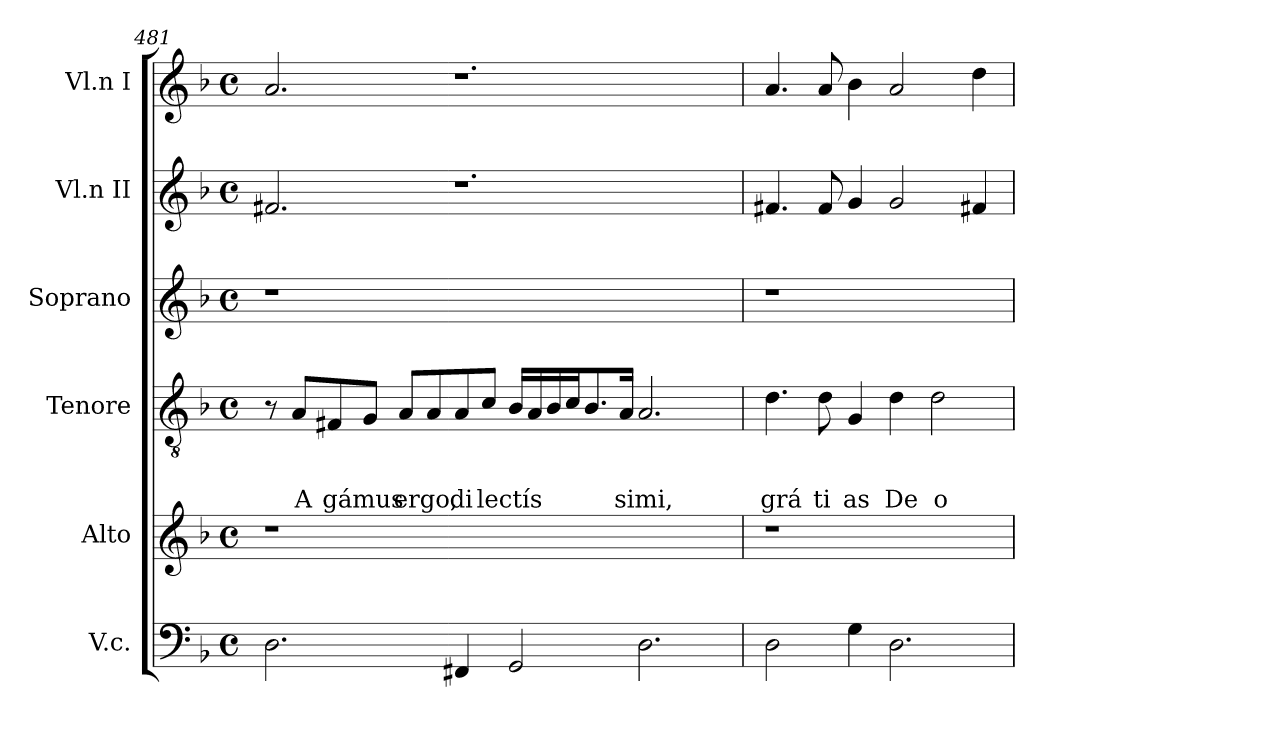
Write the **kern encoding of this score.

**kern	**kern	**kern	**text	**text	**text	**kern	**kern	**kern
*part6	*part5	*part4	*part4	*part4	*part4	*part3	*part2	*part1
*staff6	*staff5	*staff4	*staff4	*staff4	*staff4	*staff3	*staff2	*staff1
*I"V.c.	*I"Alto	*I"Tenore	*	*	*	*I"Soprano	*I"Vl.n II	*I"Vl.n I
*I'V.c.	*I'Alto	*I'Tenore	*	*	*	*I'Soprano	*I'Vl.n II	*I'Vl.n I
*clefF4	*clefG2	*clefGv2	*	*	*	*clefG2	*clefG2	*clefG2
*k[b-]	*k[b-]	*k[b-]	*	*	*	*k[b-]	*k[b-]	*k[b-]
*F:	*F:	*F:	*	*	*	*F:	*F:	*F:
*M4/4	*M4/4	*M4/4	*	*	*	*M4/4	*M4/4	*M4/4
*met(c)	*met(c)	*met(c)	*	*	*	*met(c)	*met(c)	*met(c)
=481	=481	=481	=481	=481	=481	=481	=481	=481
2.D\	1r	8r	.	.	.	1r	2.f#X/	2.a/
!	!	!	!	!	!LO:LY:b	!	!	!
.	.	8A/L	.	.	A	.	.	.
!	!	!	!	!	!LO:LY:b	!	!	!
.	.	8F#X/	.	.	gámus	.	.	.
.	.	8G/J	.	.	.	.	.	.
!	!	!	!	!	!LO:LY:b	!	!	!
.	.	8A/L	.	.	ergo,	.	.	.
.	.	8A/	.	.	.	.	.	.
!	!	!	!	!	!LO:LY:b	!	!	!
4FF#X/	.	8A/	.	.	di	.	1.r	1.r
!	!	!	!	!	!LO:LY:b	!	!	!
.	.	8c/J	.	.	lectís	.	.	.
2GG/	1ryy	16B-/LL	.	.	.	1ryy	.	.
.	.	16A/	.	.	.	.	.	.
.	.	16B-/	.	.	.	.	.	.
.	.	16c/J	.	.	.	.	.	.
.	.	8.B-/	.	.	.	.	.	.
!	!	!	!	!	!LO:LY:b	!	!	!
.	.	16A/Jk	.	.	simi,	.	.	.
2.D\	.	2.A/	.	.	.	.	.	.
.	4ryy	.	.	.	.	4ryy	.	.
=482	=482	=482	=482	=482	=482	=482	=482	=482
!	!	!	!	!	!LO:LY:b	!	!	!
2D\	1r	4.d\	.	.	grá	1r	4.f#X/	4.a/
!	!	!	!	!	!LO:LY:b	!	!	!
.	.	8d\	.	.	ti	.	8f#/	8a/
!	!	!	!	!	!LO:LY:b	!	!	!
4G\	.	4G/	.	.	as	.	4g/	4b-\
!	!	!	!	!	!LO:LY:b	!	!	!
2.D\	.	4d\	.	.	De	.	2g/	2a/
!	!	!	!	!	!LO:LY:b	!	!	!
.	2ryy	2d\	.	.	o	2ryy	.	.
.	.	.	.	.	.	.	4f#X/	4dd\
=	=	=	=	=	=	=	=	=
*-	*-	*-	*-	*-	*-	*-	*-	*-
